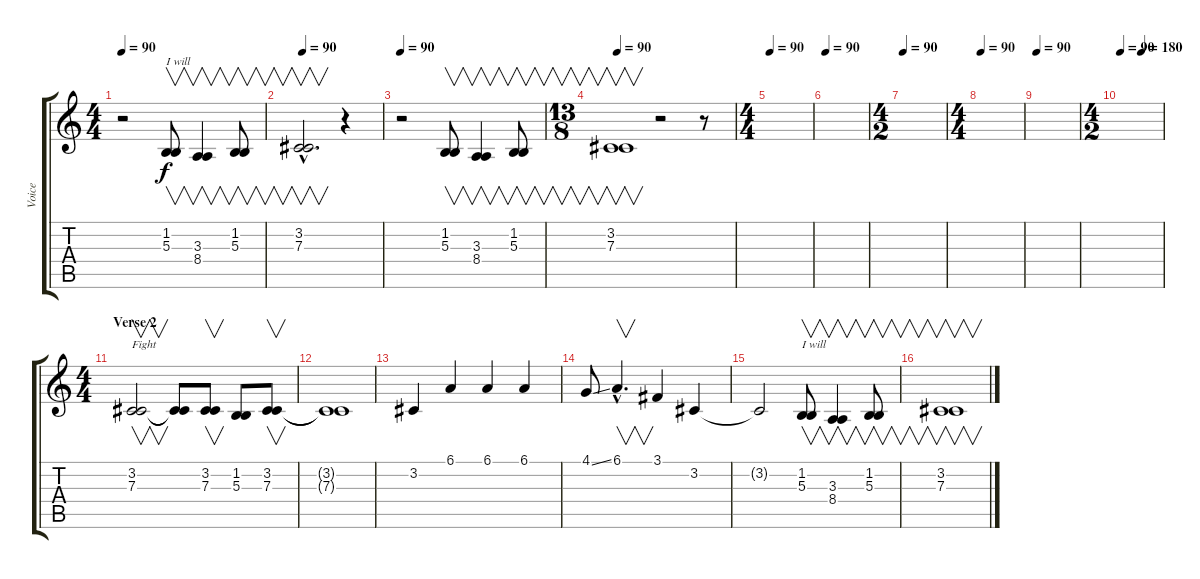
\track ("Voice" "Voice") {instrument voiceoohs}
\staff {score tabs}
\tuning (Eb4 Bb3 Gb3 Db3 Ab2 Eb2) {hide}
\ts (4 4)
\tempo 90
\clef g2
\ks c
r.2{dy f} (1.2 5.3).8{v txt "I will"} (3.3 8.4).4{v} (1.2 5.3).8{v} |
\tempo 90
(3.2{hac} 7.3{hac}).2{v d} r.4 |
\tempo 90
r.2 (1.2 5.3).8{v} (3.3 8.4).4{v} (1.2 5.3).8{v} |
\ts (13 8)
\tempo 90
(3.2 7.3).1{v} r.2 r.8 |
\ts (4 4)
\tempo 90
|
\tempo 90
|
\ts (4 2)
\tempo 90
|
\ts (4 4)
\tempo 90
|
\tempo 90
|
\ts (4 2)
\tempo 90
\tempo (180 0.5)
|
\ts (4 4)
\section ("" "Verse 2")
(3.2 7.3).2{v txt "Fight"} (3.2{t} 7.3{t}).8 (3.2 7.3).8{v} (1.2 5.3).8 (3.2 7.3).8{v} |
(3.2{t} 7.3{t}).1 |
3.2.4 6.1.4 6.1.4 6.1.4 |
4.1{ss}.8 6.1{hac}.4{v d} 3.1.4 3.2.4 |
3.2{t}.2 (1.2 5.3).8{v txt "I will"} (3.3 8.4).4{v} (1.2 5.3).8{v} |
(3.2 7.3).1{v}
